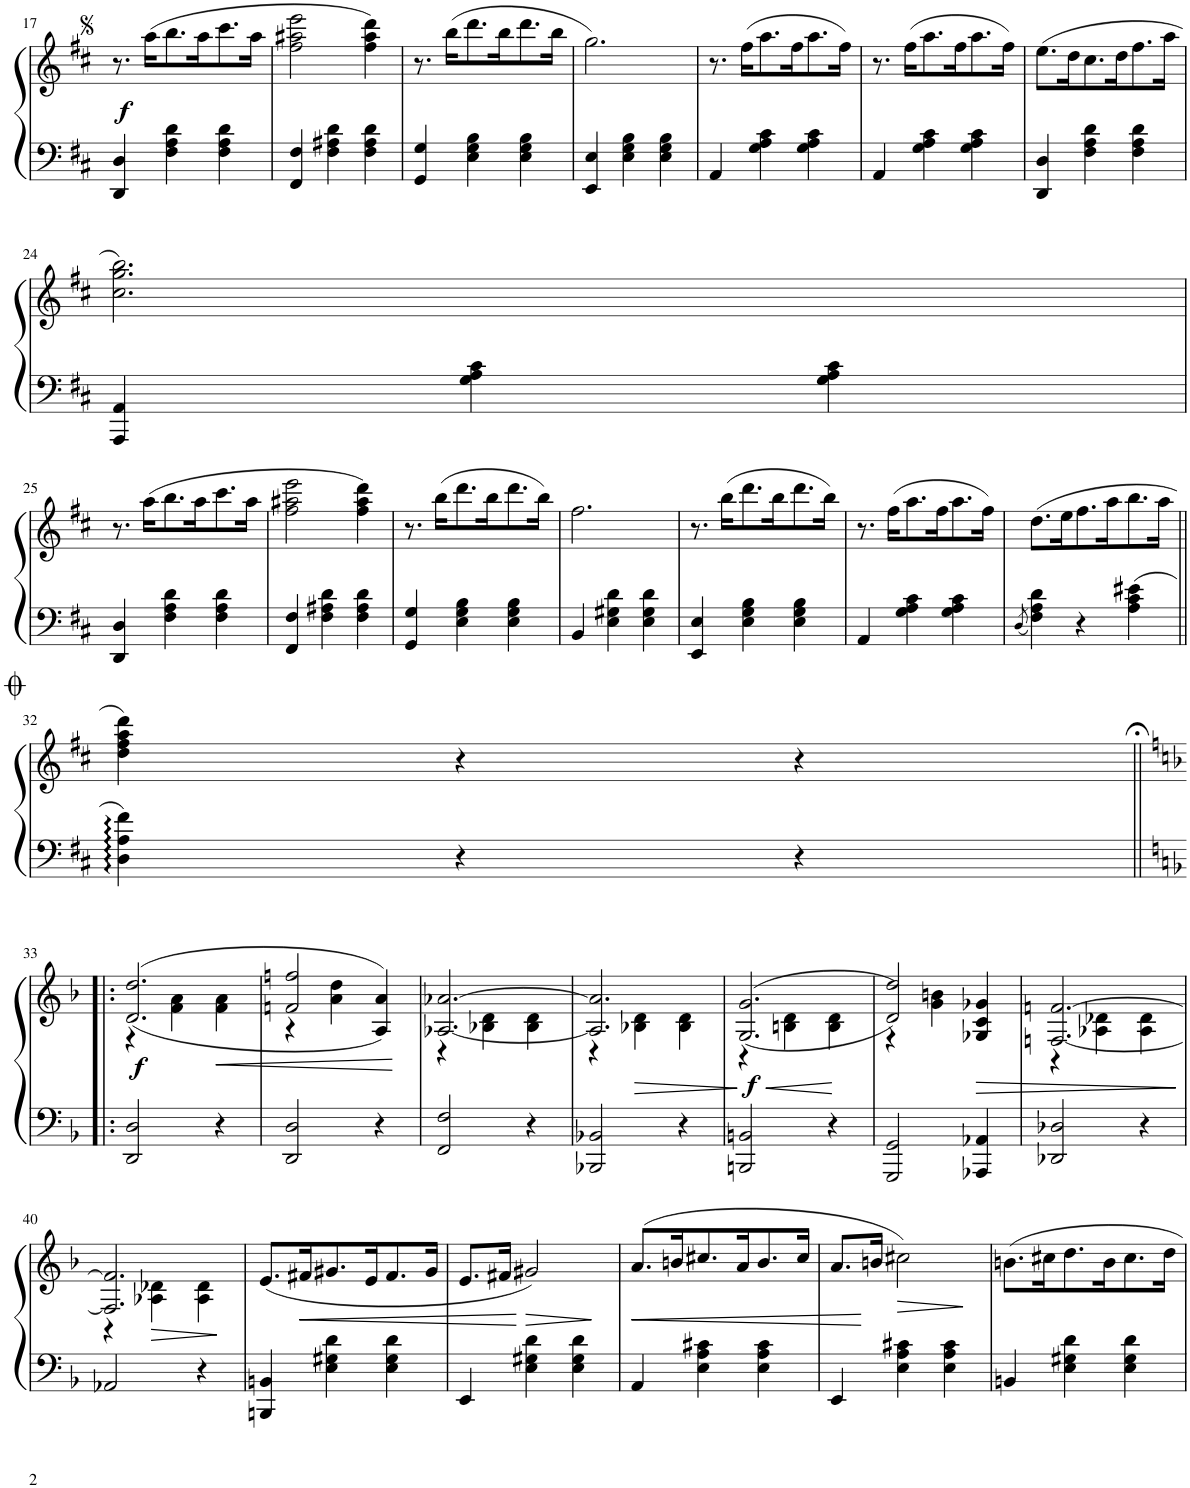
**kern	**kern	**dynam
*part1	*part1	*part1
*staff2	*staff1	*staff1/2
*I"Piano	*	*
*I'Pno.	*	*
!!LO:PB:g=z
*clefF4	*clefG2	*
*k[f#c#]	*k[f#c#]	*
*M3/4	*M3/4	*
=17	=17	=17
!	!	!LO:DY:b
4DD/ 4D/	8.r	f
.	(16aa\KL	.
4F#\ 4A\ 4d\	8.bb\	.
.	16aa\K	.
4F#\ 4A\ 4d\	8.ccc#\	.
.	16aa\Jk	.
=18	=18	=18
4FF#/ 4F#/	2ff#\ 2aa#X\ 2eee\	.
4F#\ 4A#X\ 4d\	.	.
4F#\ 4A#\ 4d\	4ff#\ 4aa#\ 4ddd\)	.
=19	=19	=19
4GG/ 4G/	8.r	.
.	(16bb\KL	.
4E\ 4G\ 4B\	8.ddd\	.
.	16bb\K	.
4E\ 4G\ 4B\	8.ddd\	.
.	16bb\Jk	.
=20	=20	=20
4EE/ 4E/	2.gg\)	.
4E\ 4G\ 4B\	.	.
4E\ 4G\ 4B\	.	.
=21	=21	=21
4AA/	8.r	.
.	(16ff#\KL	.
4G\ 4A\ 4c#\	8.aa\	.
.	16ff#\K	.
4G\ 4A\ 4c#\	8.aa\	.
.	16ff#\Jk)	.
=22	=22	=22
4AA/	8.r	.
.	(16ff#\KL	.
4G\ 4A\ 4c#\	8.aa\	.
.	16ff#\K	.
4G\ 4A\ 4c#\	8.aa\	.
.	16ff#\Jk)	.
=23	=23	=23
4DD/ 4D/	(8.ee\L	.
.	16dd\K	.
4F#\ 4A\ 4d\	8.cc#\	.
.	16dd\K	.
4F#\ 4A\ 4d\	8.ff#\	.
.	16aa\Jk	.
!!LO:LB:g=z
=24	=24	=24
4AAA/ 4AA/	2.cc#\ 2.gg\ 2.bb\)	.
4G\ 4A\ 4c#\	.	.
4G\ 4A\ 4c#\	.	.
!!LO:LB:g=z
=25	=25	=25
4DD/ 4D/	8.r	.
.	(16aa\KL	.
4F#\ 4A\ 4d\	8.bb\	.
.	16aa\K	.
4F#\ 4A\ 4d\	8.ccc#\	.
.	16aa\Jk	.
=26	=26	=26
4FF#/ 4F#/	2ff#\ 2aa#X\ 2eee\	.
4F#\ 4A#X\ 4d\	.	.
4F#\ 4A#\ 4d\	4ff#\ 4aa#\ 4ddd\)	.
=27	=27	=27
4GG/ 4G/	8.r	.
.	(16bb\KL	.
4E\ 4G\ 4B\	8.ddd\	.
.	16bb\K	.
4E\ 4G\ 4B\	8.ddd\	.
.	16bb\Jk)	.
=28	=28	=28
4BB/	2.ff#\	.
4E\ 4G#X\ 4d\	.	.
4E\ 4G#\ 4d\	.	.
=29	=29	=29
4EE/ 4E/	8.r	.
.	(16bb\KL	.
4E\ 4G\ 4B\	8.ddd\	.
.	16bb\K	.
4E\ 4G\ 4B\	8.ddd\	.
.	16bb\Jk)	.
=30	=30	=30
4AA/	8.r	.
.	(16ff#\KL	.
4G\ 4A\ 4c#\	8.aa\	.
.	16ff#\K	.
4G\ 4A\ 4c#\	8.aa\	.
.	16ff#\Jk)	.
=31	=31	=31
8qD/	.	.
4F#\ 4A\ 4d\	(8.dd\L	.
.	16ee\K	.
4r	8.ff#\	.
.	16aa\K	.
4A\ 4c#\ 4e#X\	8.bb\	.
.	16aa\Jk	.
!!LO:LB:g=z
=32||	=32||	=32||
4D\ 4A\ 4f#\	4dd\ 4ff#\ 4aa\ 4ddd\)	.
4r	4r	.
4r	4r	.
!!LO:LB:g=z
=33!|:	=33!|:	=33!|:
*k[b-]	*k[b-]	*
*	*^	*
!	!	!	!LO:DY:b
2DD/ 2D/	(<(2.d/ 2.dd/	4r	f
.	.	4f\ 4a\	.
!	!	!	!LO:HP:b
4r	.	4f\ 4a\	<
=34	=34	=34	=34
2DD/ 2D/	2fn/ 2ffn/	4r	.
.	.	4a\ 4dd\	.
4r	4A/ 4a/))	4ryy	.
*	*v	*v	*
.	.	[
=35	=35	=35
*	*^	*
2FF/ 2F/	[<2.A-X/ [2.a-X/	4r	.
.	.	4B-X\ 4d\	.
4r	.	4B-\ 4d\	.
=36	=36	=36	=36
2BBB-X/ 2BB-X/	2.A-/] 2.a-/]	4r	.
!	!	!	!LO:HP:b
.	.	4B-X\ 4d\	>
4r	.	4B-\ 4d\	.
=37	=37	=37	=37
!	!	!	!LO:HP:b
!	!	!	!LO:DY:n=1:b
2BBBn/ 2BBn/	(<(2.G/ 2.g/	4r	< f
.	.	4Bn\ 4d\	.
4r	.	4B\ 4d\	.
*	*v	*v	*
.	.	]
=38	=38	=38
*	*^	*
2GGG/ 2GG/	2d/ 2dd/))	4r	.
.	.	4g\ 4bn\	.
!	!	!	!LO:HP:b
4AAA-X/ 4AA-X/	4G-X/ 4c/ 4g-X/	4ryy	>
=39	=39	=39	=39
2DD-X/ 2D-X/	[<2.Fn/ [2.fn/	4r	.
.	.	4A-X\ 4d-X\	.
4r	.	4A-\ 4d-\	.
*	*v	*v	*
.	.	[
!!LO:LB:g=z
=40	=40	=40
*	*^	*
2AA-X/	2.F/] 2.f/]	4r	.
!	!	!	!LO:HP:b
.	.	4A-X\ 4d-X\	>
4r	.	4A-\ 4d-\	.
*	*v	*v	*
.	.	]
=41	=41	=41
4BBBn/ 4BBn/	(<8.e/L	.
!	!	!LO:HP:b
.	16f#X/K	<
4E\ 4G#X\ 4d\	8.g#X/	.
.	16e/K	.
4E\ 4G#\ 4d\	8.f#/	.
.	16g#/Jk	.
=42	=42	=42
4EE/	8.e/L	.
.	16f#X/Jk	.
!	!	!LO:HP:n=1:b
4E\ 4G#X\ 4d\	2g#X/)	] >
4E\ 4G#\ 4d\	.	.
.	.	[
=43	=43	=43
!	!	!LO:HP:b
4AA/	(8.a/L	<
.	16bn/K	.
4E\ 4A\ 4c#X\	8.cc#X/	.
.	16a/K	.
4E\ 4A\ 4c#\	8.b/	.
.	16cc#/Jk	.
=44	=44	=44
4EE/	8.a/L	.
.	16bn/Jk	]
4E\ 4A\ 4c#X\	2cc#X\)	.
4E\ 4A\ 4c#\	.	.
.	.	[
=45	=45	=45
4BBn/	8.bn\L	.
.	16cc#X\K	.
4E\ 4G#X\ 4d\	8.dd\	.
.	16b\K	.
4E\ 4G#\ 4d\	8.cc#\	.
.	16dd\Jk	.
=	=	=
*-	*-	*-
